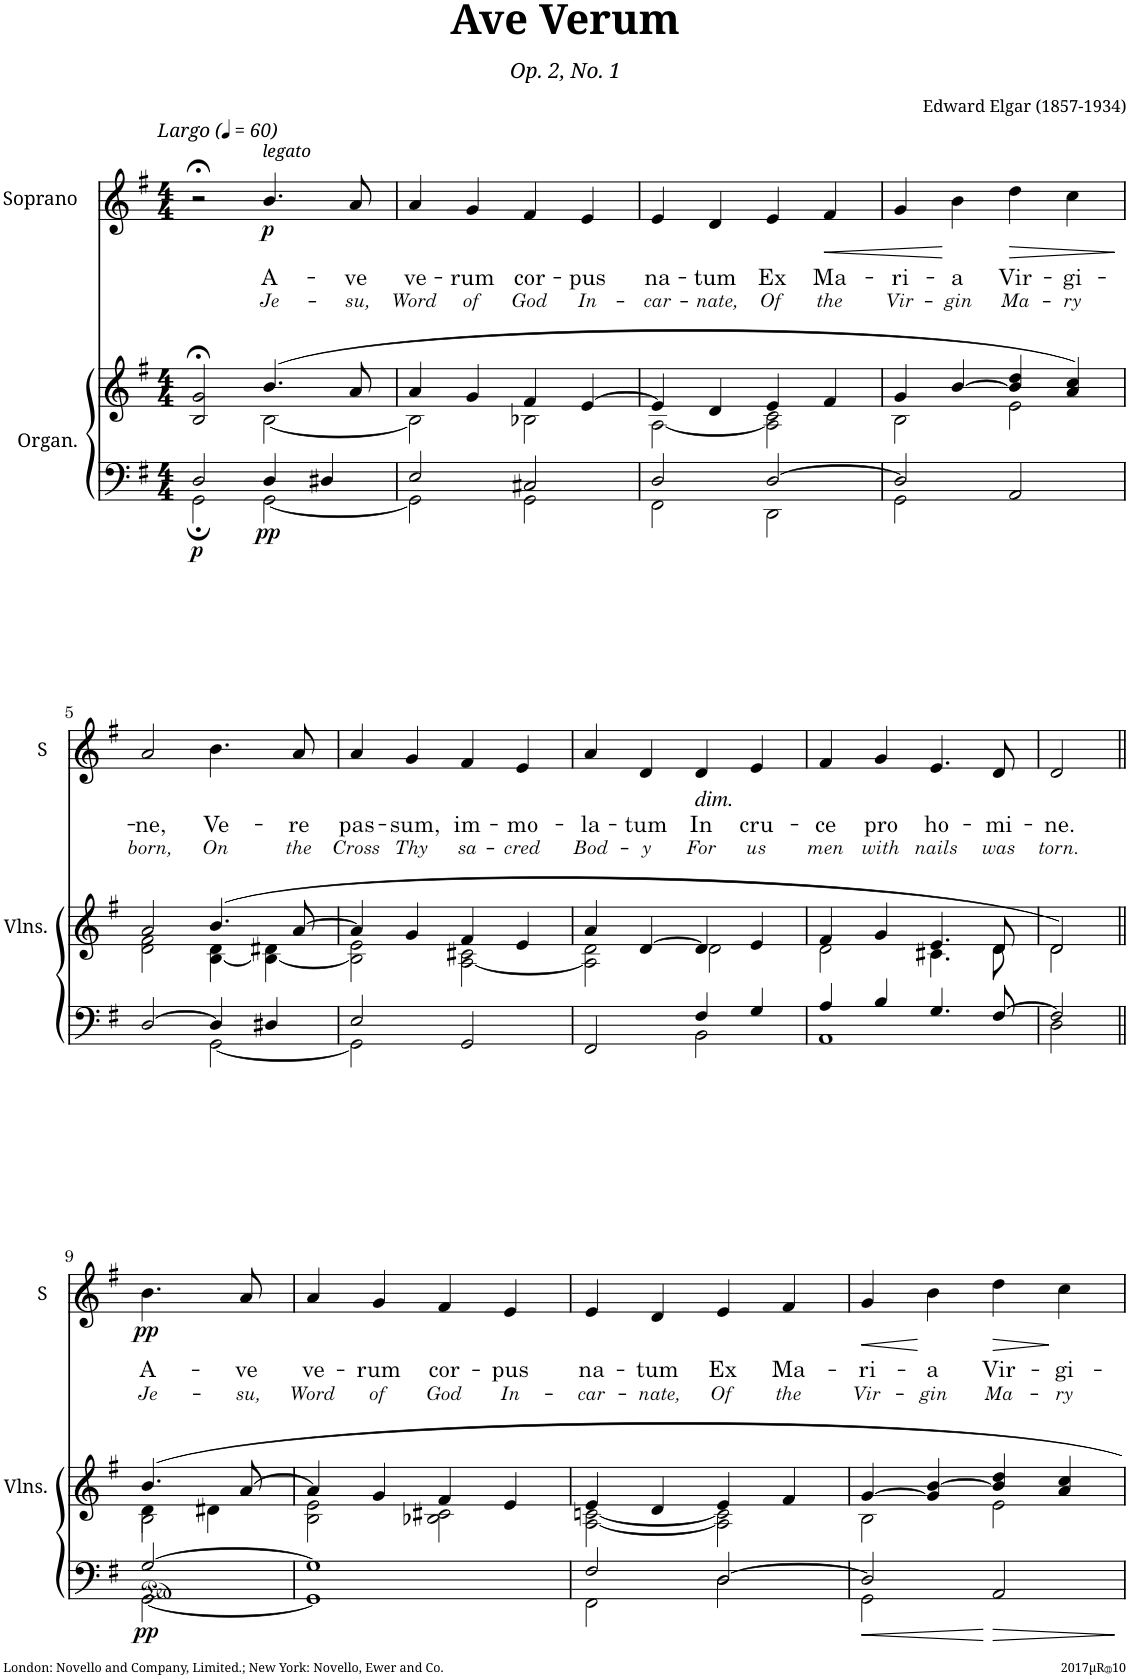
**kern	**dynam	**kern	**kern	**text	**text	**dynam
*part3	*part3	*part2	*part1	*part1	*part1	*part1
*staff3	*staff3	*staff2	*staff1	*staff1	*staff1	*staff1
*I"Violonchelos (sección)	*	*I"Organ.	*I"Soprano	*	*	*
*	*	*	*I'S	*	*	*
*clefF4	*	*clefG2	*clefG2	*	*	*
*k[f#]	*	*k[f#]	*k[f#]	*	*	*
*M4/4	*	*M4/4	*M4/4	*	*	*
*MM60	*	*MM60	*MM60	*	*	*
=1	=1	=1	=1	=1	=1	=1
*^	*	*^	*	*	*	*
!	!	!	!	!	!LO:TX:a:i:t=Largo	!	!	!
!	!	!LO:DY:b	!	!	!	!	!	!
2D;/	2GG\	p	2B/;< 2g/;<	2ryy	2r;<	.	.	.
!	!	!	!	!	!LO:TX:a:i:t=legato	!	!	!
!	!	!LO:DY:b	!	!	!	!LO:LY:b	!LO:LY:b	!LO:DY:b
4D/	[2GG\	pp	(4.b/	[2B\	4.b/	A-	Je-	p
4D#X/	.	.	.	.	.	.	.	.
!	!	!	!	!	!	!LO:LY:b	!LO:LY:b	!
.	.	.	8a/	.	8a/	-ve	su,	.
=2	=2	=2	=2	=2	=2	=2	=2	=2
!	!	!	!	!	!	!LO:LY:b	!LO:LY:b	!
2E/	2GG\]	.	4a/	2B\]	4a/	ve-	Word	.
!	!	!	!	!	!	!LO:LY:b	!LO:LY:b	!
.	.	.	4g/	.	4g/	-rum	of	.
!	!	!	!	!	!	!LO:LY:b	!LO:LY:b	!
2C#X/	2GG\	.	4f#/	2B-X\	4f#/	cor-	God	.
!	!	!	!	!	!	!LO:LY:b	!LO:LY:b	!
.	.	.	[4e/	.	4e/	-pus	In-	.
=3	=3	=3	=3	=3	=3	=3	=3	=3
!	!	!	!	!	!	!LO:LY:b	!LO:LY:b	!
2D/	2FF#\	.	4e/]	[2A\	4e/	na-	car-	.
!	!	!	!	!	!	!LO:LY:b	!LO:LY:b	!
.	.	.	4d/	.	4d/	-tum	nate,	.
!	!	!	!	!	!	!LO:LY:b	!LO:LY:b	!
[2D/	2DD\	.	4e/	2A\] 2c\	4e/	Ex	Of	.
!	!	!	!	!	!	!LO:LY:b	!LO:LY:b	!LO:HP:b
.	.	.	4f#/	.	4f#/	Ma-	the	<
=4	=4	=4	=4	=4	=4	=4	=4	=4
!	!	!	!	!	!	!LO:LY:b	!LO:LY:b	!
2D/]	2GG\	.	4g/	2B\	4g/	-ri-	Vir-	.
!	!	!	!	!	!	!LO:LY:b	!LO:LY:b	!
.	.	.	[4b/	.	4b\	-a	gin	[
!	!	!	!	!	!	!LO:LY:b	!LO:LY:b	!LO:HP:b
2AA/	2ryy	.	4b/] 4dd/	2e\	4dd\	Vir-	Ma-	>
!	!	!	!	!	!	!LO:LY:b	!LO:LY:b	!
.	.	.	4a/ 4cc/)	.	4cc\	-gi-	ry	.
*v	*v	*	*	*	*	*	*	*
*	*	*v	*v	*	*	*	*
.	.	.	.	.	.	]
!!LO:LB:g=z
=5	=5	=5	=5	=5	=5	=5
*^	*	*^	*	*	*	*
!	!	!	!	!	!	!LO:LY:b	!LO:LY:b	!
[2D/	2ryy	.	2a/	2d\ 2f#\	2a/	-ne,	born,	.
!	!	!	!	!	!	!LO:LY:b	!LO:LY:b	!
4D/]	[2GG\	.	(4.b/	[4B\ 4d\	4.b\	Ve-	On	.
4D#X/	.	.	.	4B\_ 4d#X\	.	.	.	.
!	!	!	!	!	!	!LO:LY:b	!LO:LY:b	!
.	.	.	[8a/	.	8a/	re	the	.
=6	=6	=6	=6	=6	=6	=6	=6	=6
!	!	!	!	!	!	!LO:LY:b	!LO:LY:b	!
2E/	2GG\]	.	4a/]	2B\] 2e\	4a/	pas-	Cross	.
!	!	!	!	!	!	!LO:LY:b	!LO:LY:b	!
.	.	.	4g/	.	4g/	sum,	Thy	.
!	!	!	!	!	!	!LO:LY:b	!LO:LY:b	!
2GG/	2ryy	.	4f#/	[2A\ 2c#X\	4f#/	im-	sa-	.
!	!	!	!	!	!	!LO:LY:b	!LO:LY:b	!
.	.	.	4e/	.	4e/	mo-	cred	.
=7	=7	=7	=7	=7	=7	=7	=7	=7
!	!	!	!	!	!	!LO:LY:b	!LO:LY:b	!
2FF#/	2ryy	.	4a/	2A\] 2d\	4a/	la-	Bod-	.
!	!	!	!	!	!	!LO:LY:b	!LO:LY:b	!
.	.	.	[4d/	.	4d/	tum	y	.
!	!	!	!	!	!LO:TX:b:i:t=dim.	!	!	!
!	!	!	!	!	!	!LO:LY:b	!LO:LY:b	!
4F#/	2BB\	.	4d/]	2d\	4d/	In	For	.
!	!	!	!	!	!	!LO:LY:b	!LO:LY:b	!
4G/	.	.	4e/	.	4e/	cru-	us	.
=8	=8	=8	=8	=8	=8	=8	=8	=8
!	!	!	!	!	!	!LO:LY:b	!LO:LY:b	!
4A/	1AA	.	4f#/	2d\	4f#/	ce	men	.
!	!	!	!	!	!	!LO:LY:b	!LO:LY:b	!
4B/	.	.	4g/	.	4g/	pro	with	.
!	!	!	!	!	!	!LO:LY:b	!LO:LY:b	!
4.G/	.	.	4.e/	4.c#X\	4.e/	ho-	nails	.
!	!	!	!	!	!	!LO:LY:b	!LO:LY:b	!
[8F#/	.	.	8d/	8d\	8d/	mi-	was	.
=9	=9	=9	=9	=9	=9	=9	=9	=9
!	!	!	!	!	!	!LO:LY:b	!LO:LY:b	!
2F#/]	2D\	.	2d/)	2d\	2d/	ne.	torn.	.
!!LO:LB:g=z
=9||	=9||	=9||	=9||	=9||	=9||	=9||	=9||	=9||
*	*	*	*	*^	*	*	*	*
!	!	!LO:DY:b	!	!	!	!	!LO:LY:b	!LO:LY:b	!LO:DY:b
[2G/	[2GG\	pp	4.b/	4d\	2B\	4.b\	A-	Je-	pp
.	.	.	.	4d#X\	.	.	.	.	.
!	!	!	!	!	!	!	!LO:LY:b	!LO:LY:b	!
.	.	.	[8a/	.	.	8a/	ve	su,	.
*	*	*	*	*v	*v	*	*	*	*
=10	=10	=10	=10	=10	=10	=10	=10	=10
!	!	!	!	!	!	!LO:LY:b	!LO:LY:b	!
1G]	1GG]	.	4a/]	2B\ 2e\	4a/	ve-	Word	.
!	!	!	!	!	!	!LO:LY:b	!LO:LY:b	!
.	.	.	4g/	.	4g/	rum	of	.
!	!	!	!	!	!	!LO:LY:b	!LO:LY:b	!
.	.	.	4f#/	2B-X\ 2c#X\	4f#/	cor-	God	.
!	!	!	!	!	!	!LO:LY:b	!LO:LY:b	!
.	.	.	4e/	.	4e/	pus	In-	.
=11	=11	=11	=11	=11	=11	=11	=11	=11
!	!	!	!	!	!	!LO:LY:b	!LO:LY:b	!
2F#/	2FF#\	.	4e/	[2A\ [2cn\	4e/	na-	car-	.
!	!	!	!	!	!	!LO:LY:b	!LO:LY:b	!
.	.	.	4d/	.	4d/	tum	nate,	.
!	!	!	!	!	!	!LO:LY:b	!LO:LY:b	!
[2D/	2D\	.	4e/	2A\] 2c\]	4e/	Ex	Of	.
!	!	!	!	!	!	!LO:LY:b	!LO:LY:b	!
.	.	.	4f#/	.	4f#/	Ma-	the	.
=12	=12	=12	=12	=12	=12	=12	=12	=12
!	!	!LO:HP:b	!	!	!	!LO:LY:b	!LO:LY:b	!LO:HP:b
2D/]	2GG\	<	[4g/	2B\	4g/	ri-	Vir-	<
!	!	!	!	!	!	!LO:LY:b	!LO:LY:b	!
.	.	.	4g/] [4b/	.	4b\	a	gin	[
!	!	!LO:HP:n=1:b	!	!	!	!LO:LY:b	!LO:LY:b	!LO:HP:b
2AA/	2ryy	[ >	4b/] 4dd/	2e\	4dd\	Vir-	Ma-	>
!	!	!	!	!	!	!LO:LY:b	!LO:LY:b	!
.	.	.	4a/ 4cc/	.	4cc\	gi-	ry	]
*v	*v	*	*	*	*	*	*	*
*	*	*v	*v	*	*	*	*
.	]	.	.	.	.	.
=	=	=	=	=	=	=
*-	*-	*-	*-	*-	*-	*-
